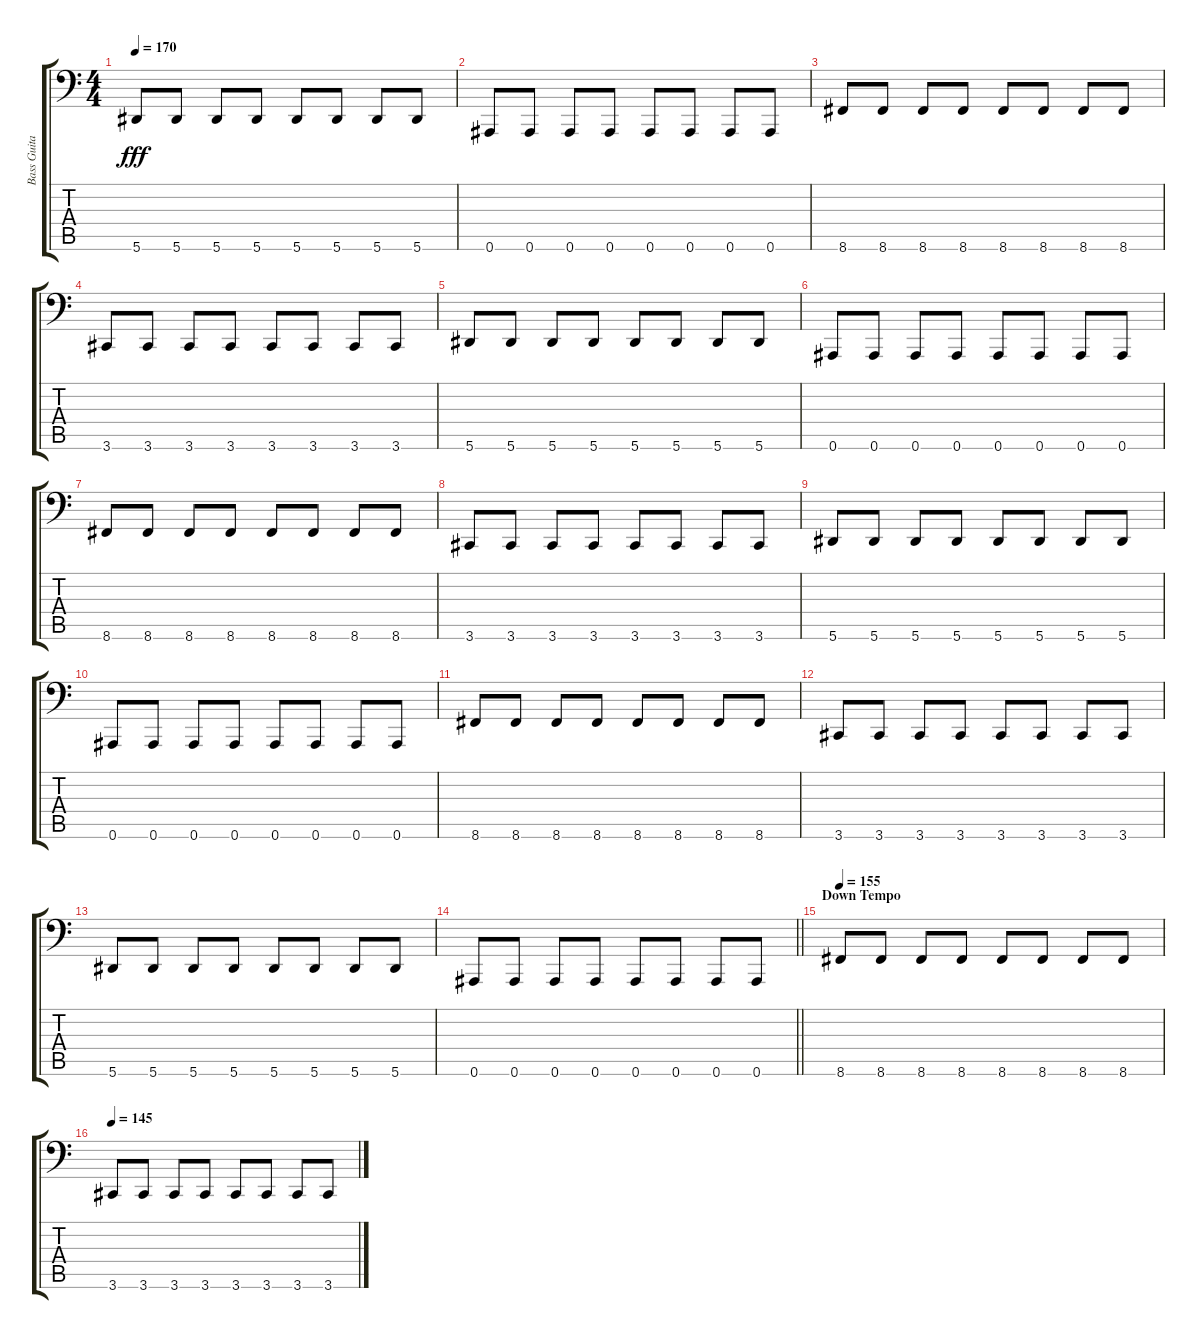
\track ("Bass Guitar" "Bass Guita") {instrument electricbasspick}
\staff {score tabs}
\tuning (C3 G2 Eb2 Bb1 F1 Bb0) {hide}
\ts (4 4)
\tempo 170
\clef f4
\ks c
5.6.8{dy fff} 5.6.8 5.6.8 5.6.8 5.6.8 5.6.8 5.6.8 5.6.8 |
0.6.8 0.6.8 0.6.8 0.6.8 0.6.8 0.6.8 0.6.8 0.6.8 |
8.6.8 8.6.8 8.6.8 8.6.8 8.6.8 8.6.8 8.6.8 8.6.8 |
3.6.8 3.6.8 3.6.8 3.6.8 3.6.8 3.6.8 3.6.8 3.6.8 |
5.6.8 5.6.8 5.6.8 5.6.8 5.6.8 5.6.8 5.6.8 5.6.8 |
0.6.8 0.6.8 0.6.8 0.6.8 0.6.8 0.6.8 0.6.8 0.6.8 |
8.6.8 8.6.8 8.6.8 8.6.8 8.6.8 8.6.8 8.6.8 8.6.8 |
3.6.8 3.6.8 3.6.8 3.6.8 3.6.8 3.6.8 3.6.8 3.6.8 |
5.6.8 5.6.8 5.6.8 5.6.8 5.6.8 5.6.8 5.6.8 5.6.8 |
0.6.8 0.6.8 0.6.8 0.6.8 0.6.8 0.6.8 0.6.8 0.6.8 |
8.6.8 8.6.8 8.6.8 8.6.8 8.6.8 8.6.8 8.6.8 8.6.8 |
3.6.8 3.6.8 3.6.8 3.6.8 3.6.8 3.6.8 3.6.8 3.6.8 |
5.6.8 5.6.8 5.6.8 5.6.8 5.6.8 5.6.8 5.6.8 5.6.8 |
\barLineRight lightlight
0.6.8 0.6.8 0.6.8 0.6.8 0.6.8 0.6.8 0.6.8 0.6.8 |
\section ("" "Down Tempo")
\tempo 155
8.6.8 8.6.8 8.6.8 8.6.8 8.6.8 8.6.8 8.6.8 8.6.8 |
\tempo 145
3.6.8 3.6.8 3.6.8 3.6.8 3.6.8 3.6.8 3.6.8 3.6.8
